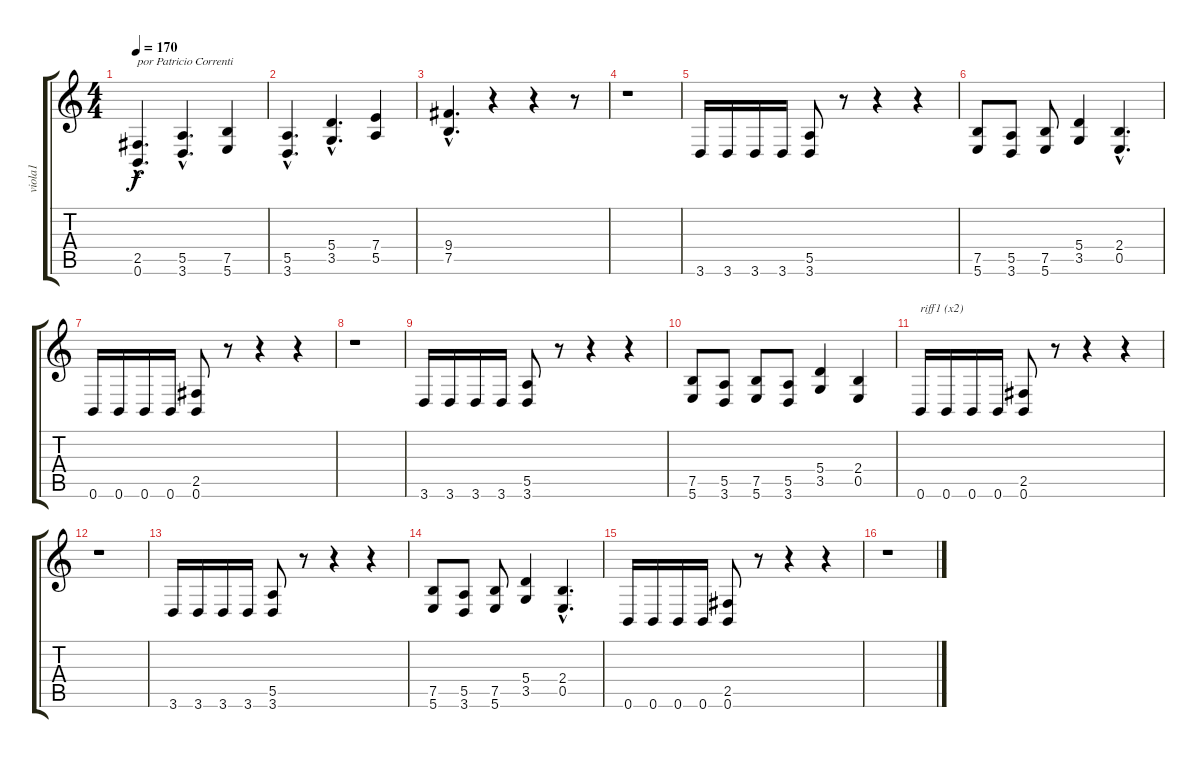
\track ("viola1" "viola1") {instrument distortionguitar}
\staff {score tabs}
\tuning (B3 Gb3 D3 A2 E2 B1) {hide}
\ts (4 4)
\tempo 170
\clef g2
\ks c
(2.5{hac} 0.6{hac}).4{d txt "por Patricio Correnti" dy f instrument distortionguitar} (5.5{hac} 3.6{hac}).4{d} (7.5 5.6).4 |
(5.5{hac} 3.6{hac}).4{d} (5.4{hac} 3.5{hac}).4{d} (7.4 5.5).4 |
(9.4{hac} 7.5{hac}).4{d} r.4 r.4 r.8 |
r.1 |
3.6.16 3.6.16 3.6.16 3.6.16 (5.5 3.6).8 r.8 r.4 r.4 |
(7.5 5.6).8 (5.5 3.6).8 (7.5 5.6).8 (5.4 3.5).4 (2.4{hac} 0.5{hac}).4{d} |
0.6.16 0.6.16 0.6.16 0.6.16 (2.5 0.6).8 r.8 r.4 r.4 |
r.1 |
3.6.16 3.6.16 3.6.16 3.6.16 (5.5 3.6).8 r.8 r.4 r.4 |
(7.5 5.6).8 (5.5 3.6).8 (7.5 5.6).8 (5.5 3.6).8 (5.4 3.5).4 (2.4 0.5).4 |
0.6.16{txt "riff1 (x2)"} 0.6.16 0.6.16 0.6.16 (2.5 0.6).8 r.8 r.4 r.4 |
r.1 |
3.6.16 3.6.16 3.6.16 3.6.16 (5.5 3.6).8 r.8 r.4 r.4 |
(7.5 5.6).8 (5.5 3.6).8 (7.5 5.6).8 (5.4 3.5).4 (2.4{hac} 0.5{hac}).4{d} |
0.6.16 0.6.16 0.6.16 0.6.16 (2.5 0.6).8 r.8 r.4 r.4 |
r.1
